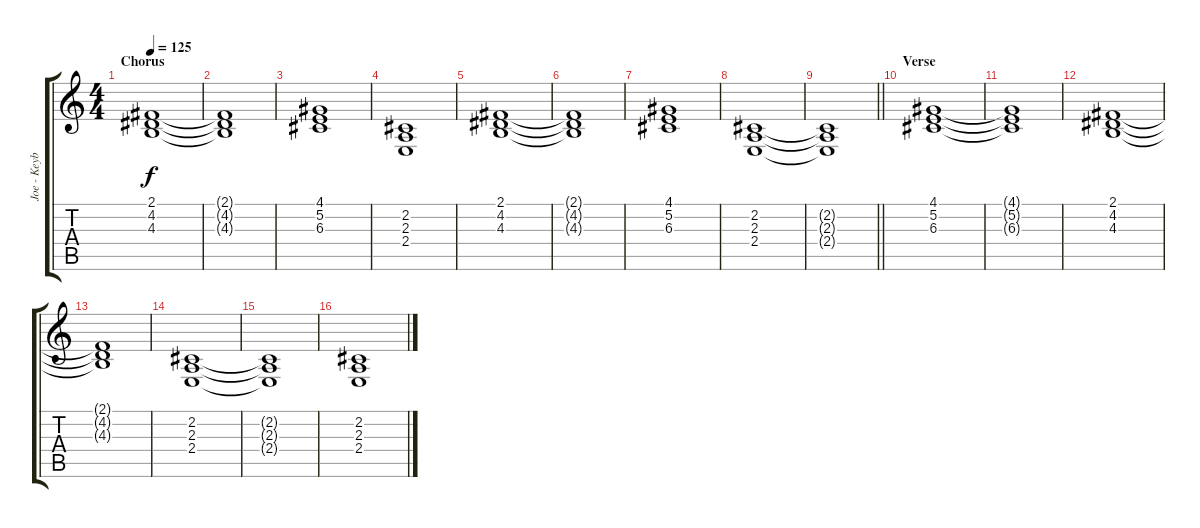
\track ("Joe - Keyboards" "Joe - Keyb") {instrument lead1square}
\staff {score tabs}
\tuning (E4 B3 G3 D3 A2 E2) {hide}
\ts (4 4)
\section ("" "Chorus")
\tempo 125
\clef g2
\ks c
(2.1 4.2 4.3).1{dy f} |
(2.1{t} 4.2{t} 4.3{t}).1 |
(4.1 5.2 6.3).1 |
(2.2 2.3 2.4).1 |
(2.1 4.2 4.3).1 |
(2.1{t} 4.2{t} 4.3{t}).1 |
(4.1 5.2 6.3).1 |
(2.2 2.3 2.4).1 |
\barLineRight lightlight
(2.2{t} 2.3{t} 2.4{t}).1 |
\section ("" "Verse")
(4.1 5.2 6.3).1 |
(4.1{t} 5.2{t} 6.3{t}).1 |
(2.1 4.2 4.3).1 |
(2.1{t} 4.2{t} 4.3{t}).1 |
(2.2 2.3 2.4).1 |
(2.2{t} 2.3{t} 2.4{t}).1 |
(2.2 2.3 2.4).1
